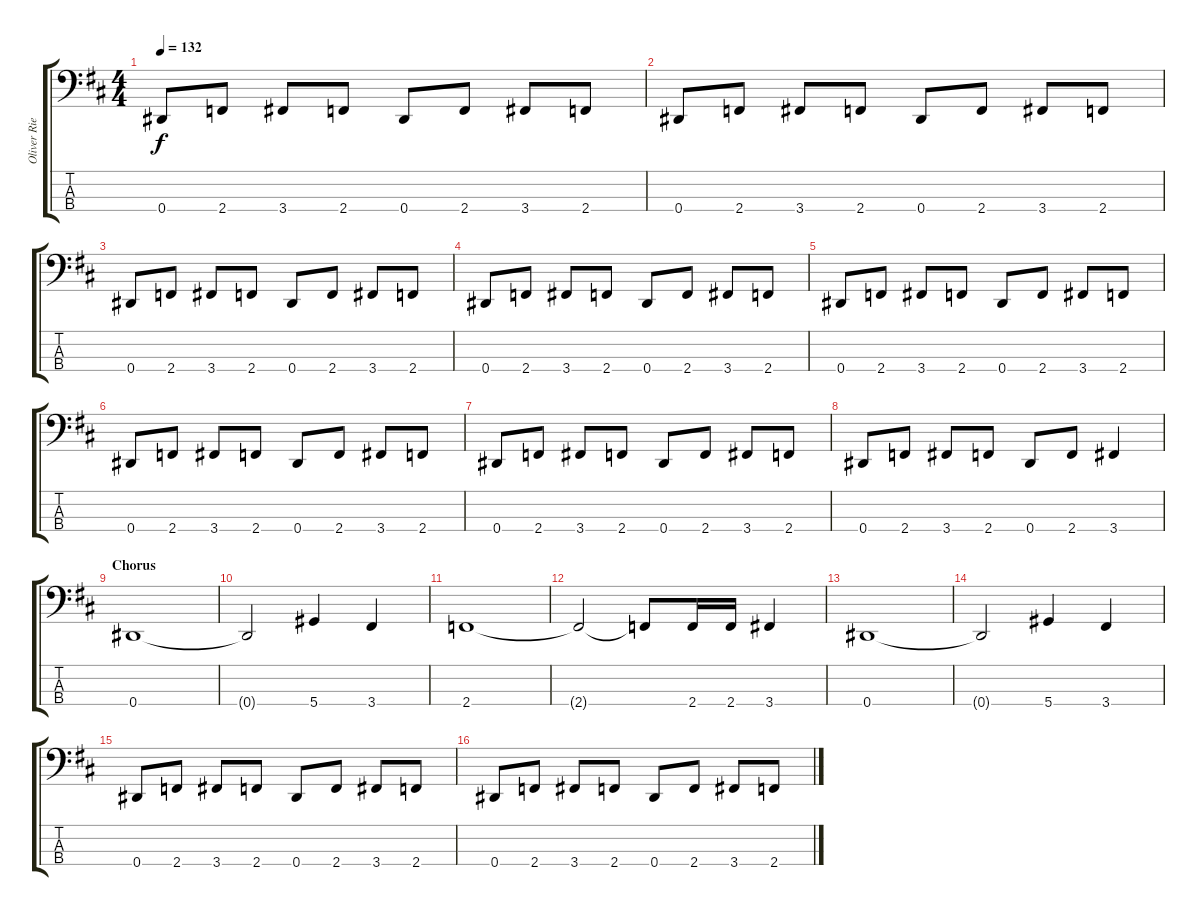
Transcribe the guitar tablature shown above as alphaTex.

\track ("Oliver Riedel - Bass" "Oliver Rie") {instrument electricbassfinger}
\staff {score tabs}
\tuning (Gb2 Db2 Ab1 Eb1) {hide}
\ts (4 4)
\tempo 132
\clef f4
\ks d
0.4.8{dy f} 2.4.8 3.4.8 2.4.8 0.4.8 2.4.8 3.4.8 2.4.8 |
0.4.8 2.4.8 3.4.8 2.4.8 0.4.8 2.4.8 3.4.8 2.4.8 |
0.4.8 2.4.8 3.4.8 2.4.8 0.4.8 2.4.8 3.4.8 2.4.8 |
0.4.8 2.4.8 3.4.8 2.4.8 0.4.8 2.4.8 3.4.8 2.4.8 |
0.4.8 2.4.8 3.4.8 2.4.8 0.4.8 2.4.8 3.4.8 2.4.8 |
0.4.8 2.4.8 3.4.8 2.4.8 0.4.8 2.4.8 3.4.8 2.4.8 |
0.4.8 2.4.8 3.4.8 2.4.8 0.4.8 2.4.8 3.4.8 2.4.8 |
0.4.8 2.4.8 3.4.8 2.4.8 0.4.8 2.4.8 3.4.4 |
\section ("" "Chorus")
0.4.1 |
0.4{t}.2 5.4.4 3.4.4 |
2.4.1 |
2.4{t}.2 2.4{t}.8 2.4.16 2.4.16 3.4.4 |
0.4.1 |
0.4{t}.2 5.4.4 3.4.4 |
0.4.8 2.4.8 3.4.8 2.4.8 0.4.8 2.4.8 3.4.8 2.4.8 |
0.4.8 2.4.8 3.4.8 2.4.8 0.4.8 2.4.8 3.4.8 2.4.8
